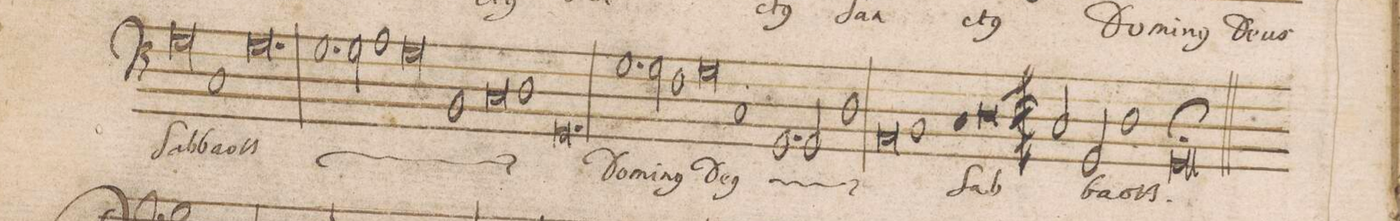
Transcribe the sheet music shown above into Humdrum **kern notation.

**kern	**text
*I"BASVS	*
*clefF4	*
*k[]	*
*met(C|)	*
*M3/1	*
0G	Sab-
1C	-ba-
=10	=10
0.G	-oth
=11	=11
*	*ij
1.G	Do-
2G\	-mi-
1A	-n(us)
=12	=12
0G	De-
1BB	-us
=13	=13
0C	Sab-
1D	-ba-
=14	=14
0.GG	-oth
*	*Xij
=15	=15
1.G	Do-
2G\	-mi-
1F	-nus
=16	=16
0G	De-
1C	-us
=17	=17
*	*ij
1.GG	Do-
2GG/	-mi-
1D	-nus
=18	=18
0AA	De-
1BB	-us
*	*Xij
=19	=19
*col	*
1C	Sab-
0D	.
*Xcol	*
=20	=20
*yyM2/1	*
*yymet(C|)	*
2C/	.
2GG/	.
1D	-ba-
=21	=21
0GG;	-oth.
=22||	=22||
*M3/1	*
*-	*-
